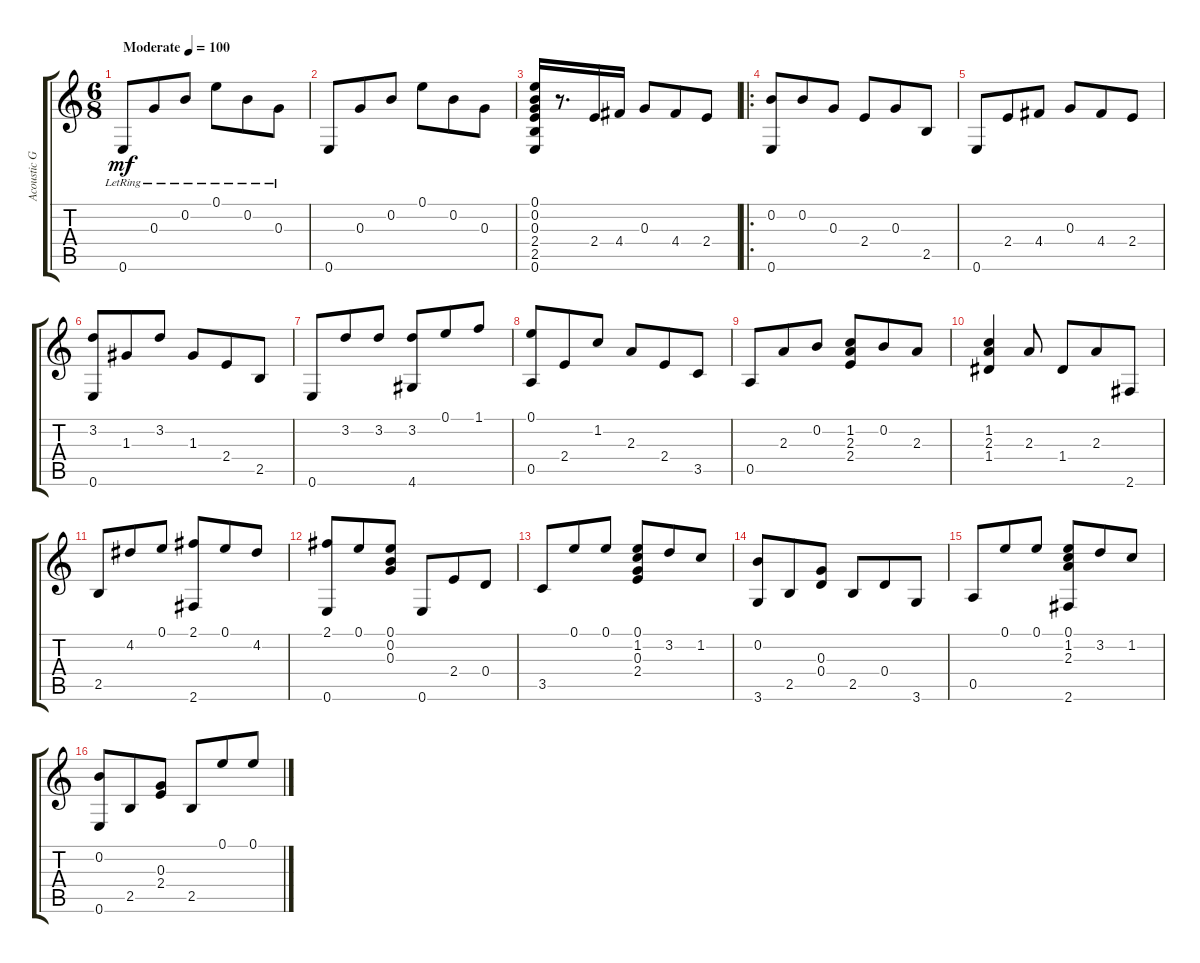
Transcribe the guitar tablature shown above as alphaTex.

\track ("Acoustic Guitar" "Acoustic G") {instrument acousticguitarnylon}
\staff {score tabs}
\tuning (E4 B3 G3 D3 A2 E2) {hide}
\ts (6 8)
\tempo (100 "Moderate")
\clef g2
\ks c
0.6{lr}.8{dy mf instrument acousticguitarnylon} 0.3{lr}.8 0.2{lr}.8 0.1{lr}.8 0.2{lr}.8 0.3{lr}.8 |
0.6.8 0.3.8 0.2.8 0.1.8 0.2.8 0.3.8 |
(0.1 0.2 0.3 2.4 2.5 0.6).16 r.8{d} 2.4.16 4.4.16 0.3.8 4.4.8 2.4.8 |
\ro
(0.2 0.6).8 0.2.8 0.3.8 2.4.8 0.3.8 2.5.8 |
0.6.8 2.4.8 4.4.8 0.3.8 4.4.8 2.4.8 |
(3.2 0.6).8 1.3.8 3.2.8 1.3.8 2.4.8 2.5.8 |
0.6.8 3.2.8 3.2.8 (3.2 4.6).8 0.1.8 1.1.8 |
(0.1 0.5).8 2.4.8 1.2.8 2.3.8 2.4.8 3.5.8 |
0.5.8 2.3.8 0.2.8 (1.2 2.3 2.4).8 0.2.8 2.3.8 |
(1.2 2.3 1.4).4 2.3.8 1.4.8 2.3.8 2.6.8 |
2.5.8 4.2.8 0.1.8 (2.1 2.6).8 0.1.8 4.2.8 |
(2.1 0.6).8 0.1.8 (0.1 0.2 0.3).8 0.6.8 2.4.8 0.4.8 |
3.5.8 0.1.8 0.1.8 (0.1 1.2 0.3 2.4).8 3.2.8 1.2.8 |
(0.2 3.6).8 2.5.8 (0.3 0.4).8 2.5.8 0.4.8 3.6.8 |
0.5.8 0.1.8 0.1.8 (0.1 1.2 2.3 2.6).8 3.2.8 1.2.8 |
(0.2 0.6).8 2.5.8 (0.3 2.4).8 2.5.8 0.1.8 0.1.8
